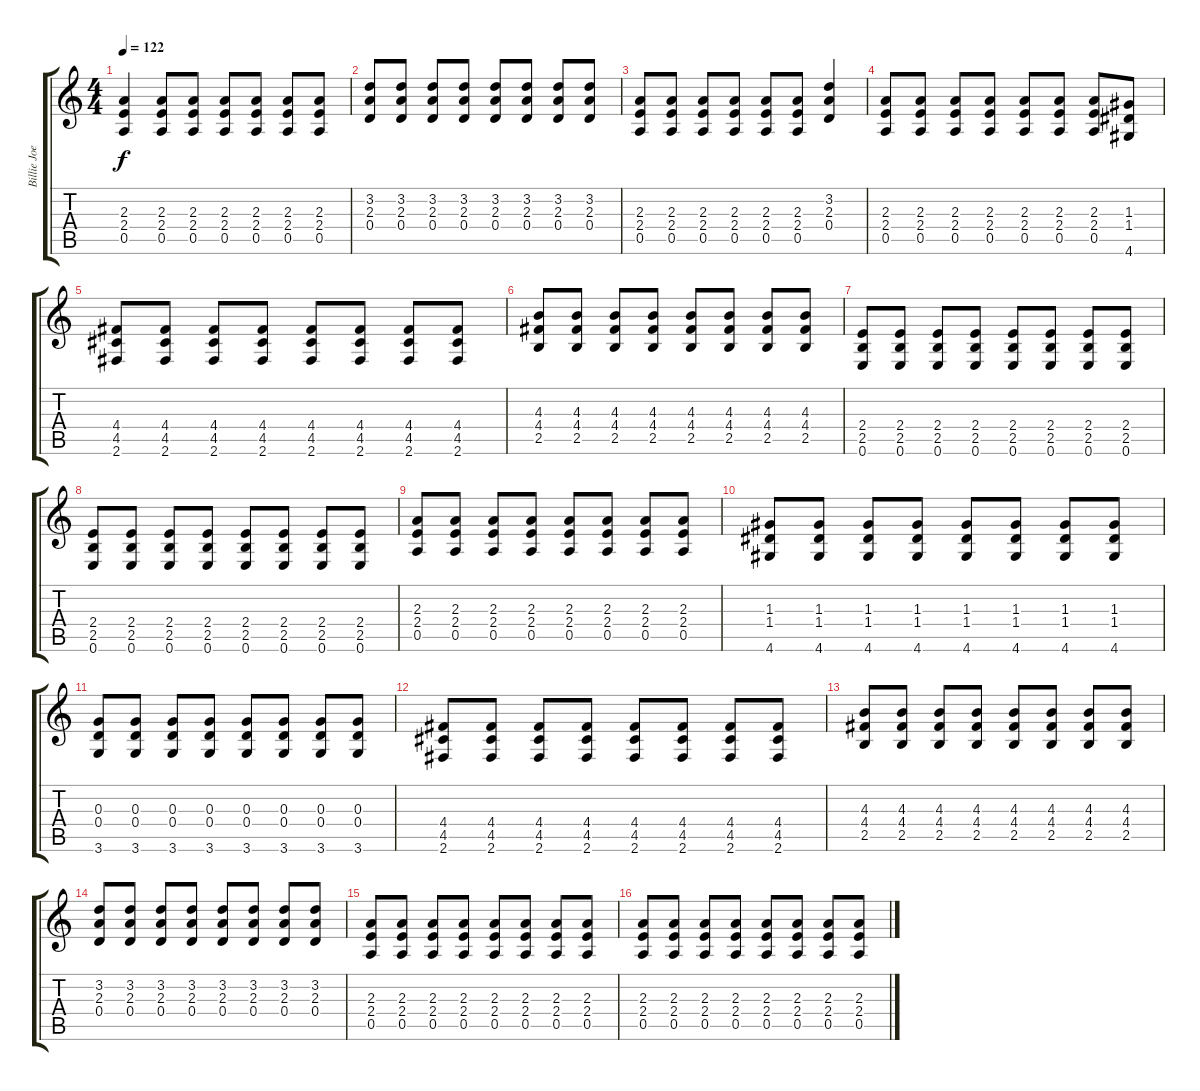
\track ("Billie Joe (Guitar)" "Billie Joe") {instrument distortionguitar}
\staff {score tabs}
\tuning (E4 B3 G3 D3 A2 E2) {hide}
\ts (4 4)
\tempo 122
\clef g2
\ks c
(2.3 2.4 0.5).4{dy f} (2.3 2.4 0.5).8 (2.3 2.4 0.5).8 (2.3 2.4 0.5).8 (2.3 2.4 0.5).8 (2.3 2.4 0.5).8 (2.3 2.4 0.5).8 |
(3.2 2.3 0.4).8 (3.2 2.3 0.4).8 (3.2 2.3 0.4).8 (3.2 2.3 0.4).8 (3.2 2.3 0.4).8 (3.2 2.3 0.4).8 (3.2 2.3 0.4).8 (3.2 2.3 0.4).8 |
(2.3 2.4 0.5).8 (2.3 2.4 0.5).8 (2.3 2.4 0.5).8 (2.3 2.4 0.5).8 (2.3 2.4 0.5).8 (2.3 2.4 0.5).8 (3.2 2.3 0.4).4 |
(2.3 2.4 0.5).8 (2.3 2.4 0.5).8 (2.3 2.4 0.5).8 (2.3 2.4 0.5).8 (2.3 2.4 0.5).8 (2.3 2.4 0.5).8 (2.3 2.4 0.5).8 (1.3 1.4 4.6).8 |
(4.4 4.5 2.6).8 (4.4 4.5 2.6).8 (4.4 4.5 2.6).8 (4.4 4.5 2.6).8 (4.4 4.5 2.6).8 (4.4 4.5 2.6).8 (4.4 4.5 2.6).8 (4.4 4.5 2.6).8 |
(4.3 4.4 2.5).8 (4.3 4.4 2.5).8 (4.3 4.4 2.5).8 (4.3 4.4 2.5).8 (4.3 4.4 2.5).8 (4.3 4.4 2.5).8 (4.3 4.4 2.5).8 (4.3 4.4 2.5).8 |
(2.4 2.5 0.6).8 (2.4 2.5 0.6).8 (2.4 2.5 0.6).8 (2.4 2.5 0.6).8 (2.4 2.5 0.6).8 (2.4 2.5 0.6).8 (2.4 2.5 0.6).8 (2.4 2.5 0.6).8 |
(2.4 2.5 0.6).8 (2.4 2.5 0.6).8 (2.4 2.5 0.6).8 (2.4 2.5 0.6).8 (2.4 2.5 0.6).8 (2.4 2.5 0.6).8 (2.4 2.5 0.6).8 (2.4 2.5 0.6).8 |
(2.3 2.4 0.5).8 (2.3 2.4 0.5).8 (2.3 2.4 0.5).8 (2.3 2.4 0.5).8 (2.3 2.4 0.5).8 (2.3 2.4 0.5).8 (2.3 2.4 0.5).8 (2.3 2.4 0.5).8 |
(1.3 1.4 4.6).8 (1.3 1.4 4.6).8 (1.3 1.4 4.6).8 (1.3 1.4 4.6).8 (1.3 1.4 4.6).8 (1.3 1.4 4.6).8 (1.3 1.4 4.6).8 (1.3 1.4 4.6).8 |
(0.3 0.4 3.6).8 (0.3 0.4 3.6).8 (0.3 0.4 3.6).8 (0.3 0.4 3.6).8 (0.3 0.4 3.6).8 (0.3 0.4 3.6).8 (0.3 0.4 3.6).8 (0.3 0.4 3.6).8 |
(4.4 4.5 2.6).8 (4.4 4.5 2.6).8 (4.4 4.5 2.6).8 (4.4 4.5 2.6).8 (4.4 4.5 2.6).8 (4.4 4.5 2.6).8 (4.4 4.5 2.6).8 (4.4 4.5 2.6).8 |
(4.3 4.4 2.5).8 (4.3 4.4 2.5).8 (4.3 4.4 2.5).8 (4.3 4.4 2.5).8 (4.3 4.4 2.5).8 (4.3 4.4 2.5).8 (4.3 4.4 2.5).8 (4.3 4.4 2.5).8 |
(3.2 2.3 0.4).8 (3.2 2.3 0.4).8 (3.2 2.3 0.4).8 (3.2 2.3 0.4).8 (3.2 2.3 0.4).8 (3.2 2.3 0.4).8 (3.2 2.3 0.4).8 (3.2 2.3 0.4).8 |
(2.3 2.4 0.5).8 (2.3 2.4 0.5).8 (2.3 2.4 0.5).8 (2.3 2.4 0.5).8 (2.3 2.4 0.5).8 (2.3 2.4 0.5).8 (2.3 2.4 0.5).8 (2.3 2.4 0.5).8 |
(2.3 2.4 0.5).8 (2.3 2.4 0.5).8 (2.3 2.4 0.5).8 (2.3 2.4 0.5).8 (2.3 2.4 0.5).8 (2.3 2.4 0.5).8 (2.3 2.4 0.5).8 (2.3 2.4 0.5).8
